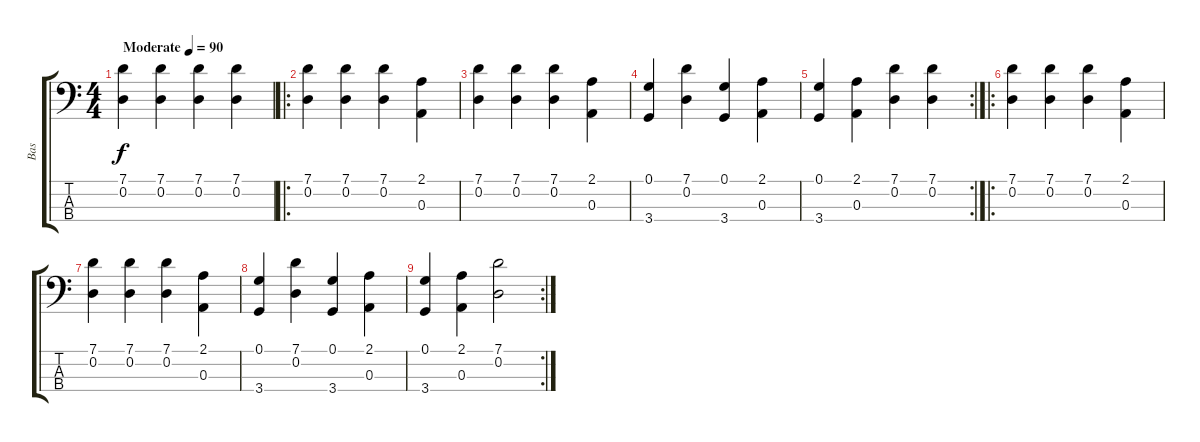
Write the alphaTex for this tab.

\track ("Bas" "Bas") {instrument electricbassfinger}
\staff {score tabs}
\tuning (G2 D2 A1 E1) {hide}
\ts (4 4)
\tempo (90 "Moderate")
\clef f4
\ks c
(7.1 0.2).4{dy f instrument electricbassfinger} (7.1 0.2).4 (7.1 0.2).4 (7.1 0.2).4 |
\ro
(7.1 0.2).4 (7.1 0.2).4 (7.1 0.2).4 (2.1 0.3).4 |
(7.1 0.2).4 (7.1 0.2).4 (7.1 0.2).4 (2.1 0.3).4 |
(0.1 3.4).4 (7.1 0.2).4 (0.1 3.4).4 (2.1 0.3).4 |
\rc 2
(0.1 3.4).4 (2.1 0.3).4 (7.1 0.2).4 (7.1 0.2).4 |
\ro
(7.1 0.2).4 (7.1 0.2).4 (7.1 0.2).4 (2.1 0.3).4 |
(7.1 0.2).4 (7.1 0.2).4 (7.1 0.2).4 (2.1 0.3).4 |
(0.1 3.4).4 (7.1 0.2).4 (0.1 3.4).4 (2.1 0.3).4 |
\rc 2
(0.1 3.4).4 (2.1 0.3).4 (7.1 0.2).2
